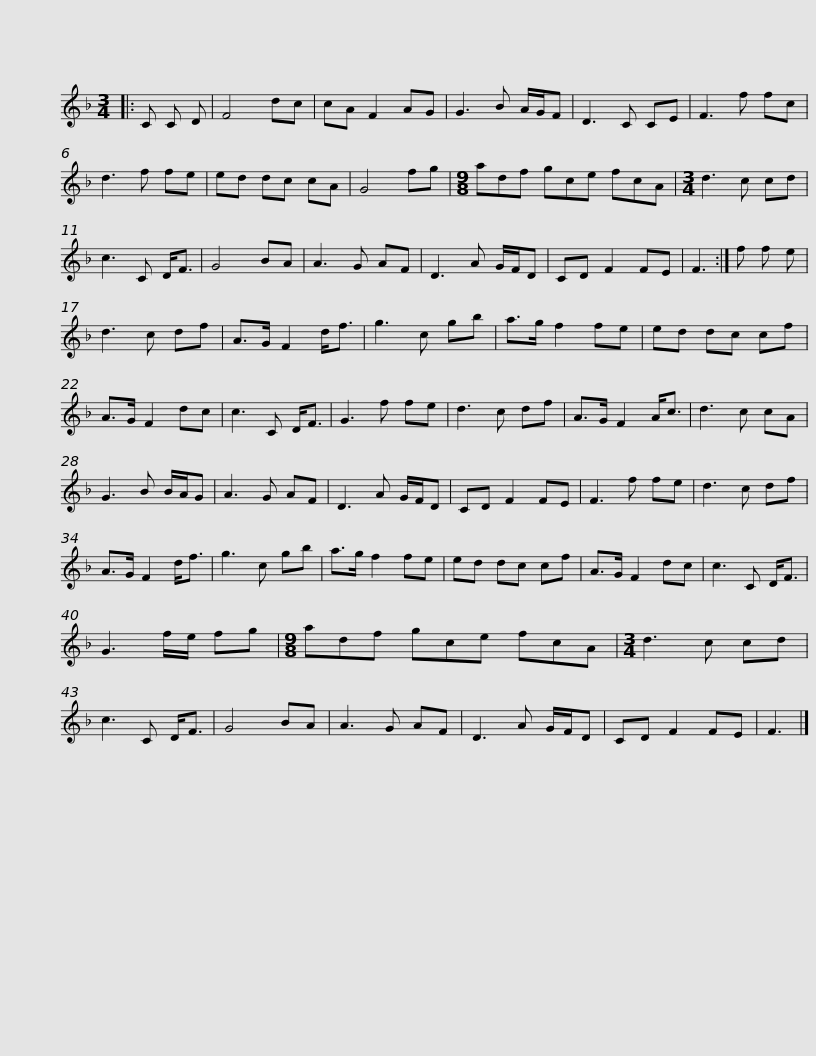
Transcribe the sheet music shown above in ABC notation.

X:1
L:1/8
M:3/4
I:linebreak $
K:F
V:1 treble
V:1
|: C C D | F4 dc | cA F2 AG | G3 B A/G/F | D3 C CE | %5
 F3 f fc | d3 f fe | ed dc cA | G4 fg |$[M:9/8] adf gce fcA | %10
[M:3/4] d3 c cd | c3 C D<F | G4 BA | A3 G AF | D3 A G/F/D | %15
 CD F2 FE | F3 :|$ f f e | d3 c df | A>G F2 d<f | %20
 g3 c gb | a>g f2 fe | ed dc cf | A>G F2 dc | c3 C D<F | %25
 G3 f fe |$ d3 c df | A>G F2 A<c | d3 c cA | G3 B B/A/G | %30
 A3 G AF | D3 A G/F/D | CD F2 FE | F3 f fe |$ d3 c df | %35
 A>G F2 d<f | g3 c gb | a>g f2 fe | ed dc cf | A>G F2 dc | %40
 c3 C D<F | G3 f/e/ fg |$[M:9/8] adf gce fcA |[M:3/4] d3 c cd | c3 C D<F | %45
 G4 BA | A3 G AF | D3 A G/F/D | CD F2 FE | F3 |] %50
